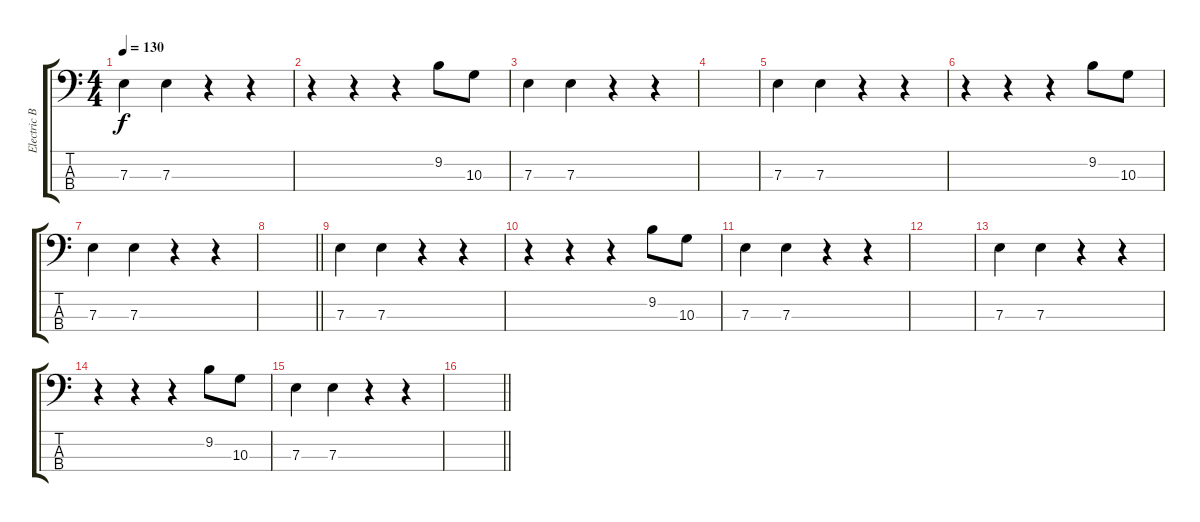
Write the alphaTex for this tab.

\track ("Electric Bass" "Electric B") {instrument electricbassfinger}
\staff {score tabs}
\tuning (G2 D2 A1 E1) {hide}
\ts (4 4)
\tempo 130
\clef f4
\ks c
7.3.4{dy f} 7.3.4 r.4 r.4 |
r.4 r.4 r.4 9.2.8 10.3.8 |
7.3.4 7.3.4 r.4 r.4 |
|
7.3.4 7.3.4 r.4 r.4 |
r.4 r.4 r.4 9.2.8 10.3.8 |
7.3.4 7.3.4 r.4 r.4 |
\barLineRight lightlight
|
7.3.4 7.3.4 r.4 r.4 |
r.4 r.4 r.4 9.2.8 10.3.8 |
7.3.4 7.3.4 r.4 r.4 |
|
7.3.4 7.3.4 r.4 r.4 |
r.4 r.4 r.4 9.2.8 10.3.8 |
7.3.4 7.3.4 r.4 r.4 |
\barLineRight lightlight
